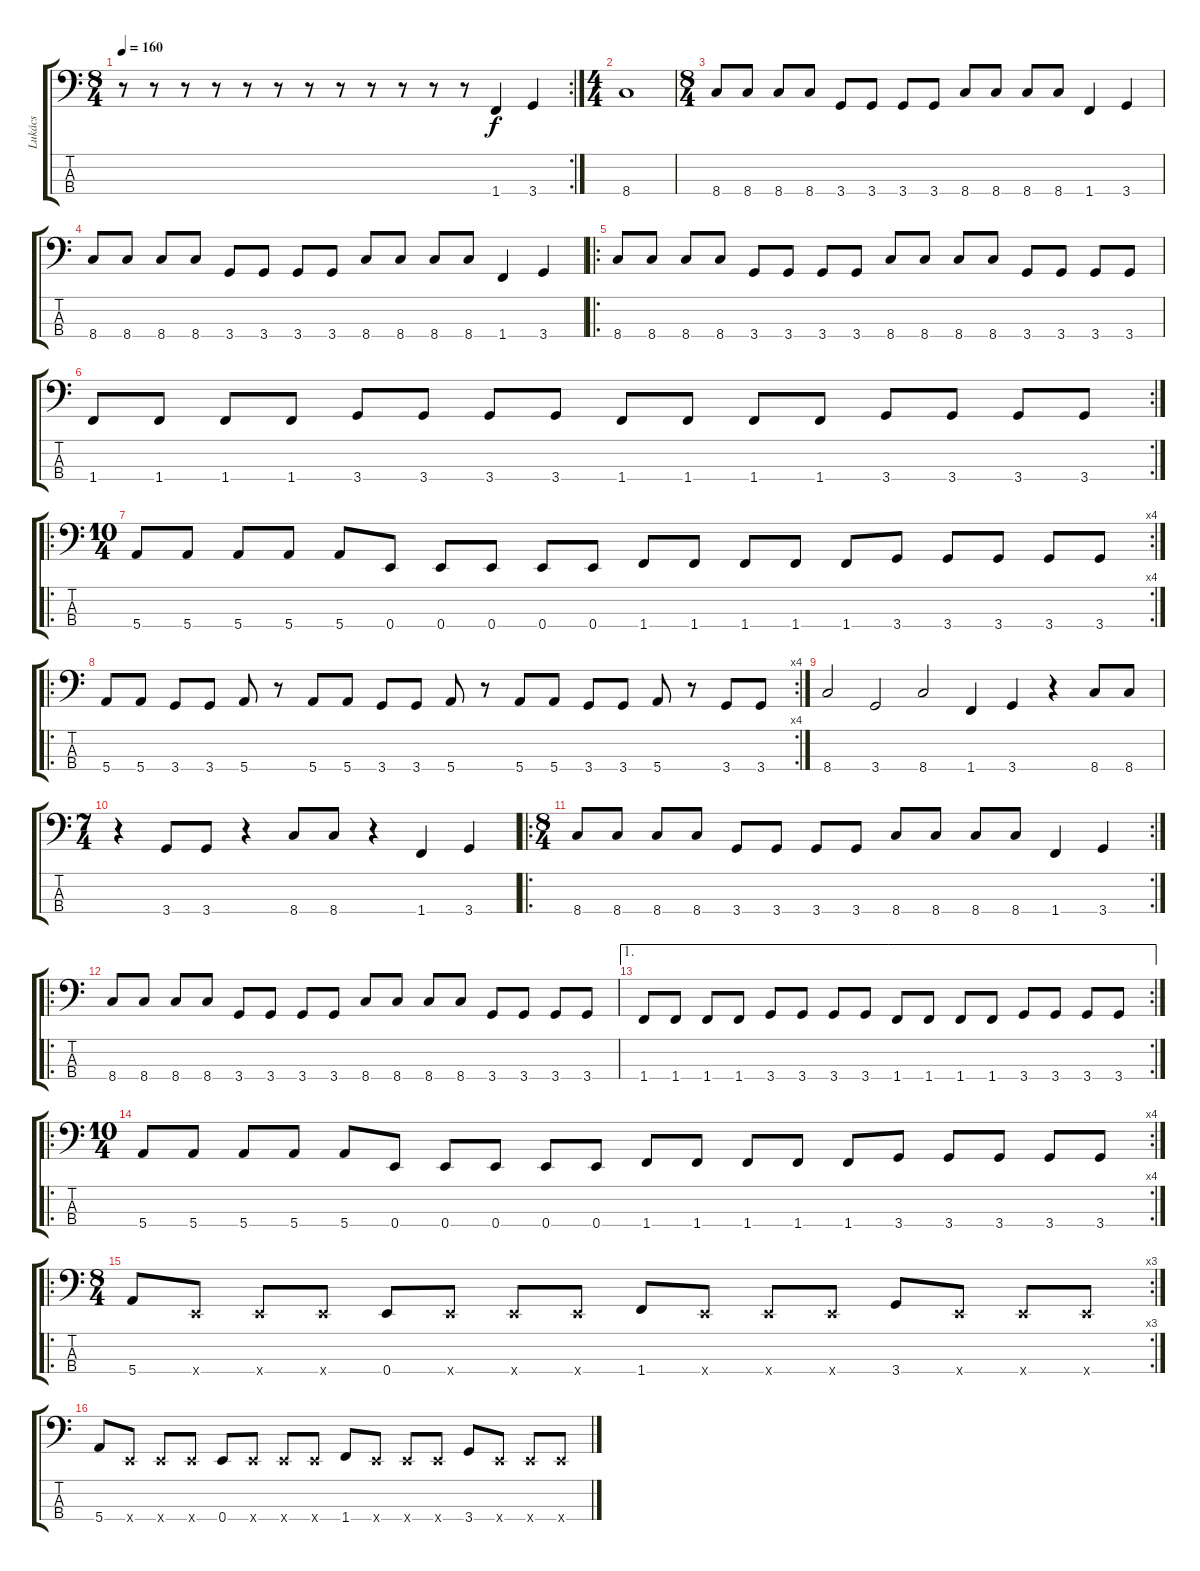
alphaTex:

\track ("Lukács" "Lukács") {instrument electricbasspick}
\staff {score tabs}
\tuning (G2 D2 A1 E1) {hide}
\rc 2
\ts (8 4)
\tempo 160
\clef f4
\ks c
r.8{dy f instrument electricbasspick} r.8 r.8 r.8 r.8 r.8 r.8 r.8 r.8 r.8 r.8 r.8 1.4.4 3.4.4 |
\ts (4 4)
8.4.1 |
\ts (8 4)
8.4.8 8.4.8 8.4.8 8.4.8 3.4.8 3.4.8 3.4.8 3.4.8 8.4.8 8.4.8 8.4.8 8.4.8 1.4.4 3.4.4 |
8.4.8 8.4.8 8.4.8 8.4.8 3.4.8 3.4.8 3.4.8 3.4.8 8.4.8 8.4.8 8.4.8 8.4.8 1.4.4 3.4.4 |
\ro
8.4.8 8.4.8 8.4.8 8.4.8 3.4.8 3.4.8 3.4.8 3.4.8 8.4.8 8.4.8 8.4.8 8.4.8 3.4.8 3.4.8 3.4.8 3.4.8 |
\rc 2
1.4.8 1.4.8 1.4.8 1.4.8 3.4.8 3.4.8 3.4.8 3.4.8 1.4.8 1.4.8 1.4.8 1.4.8 3.4.8 3.4.8 3.4.8 3.4.8 |
\ro
\rc 4
\ts (10 4)
5.4.8 5.4.8 5.4.8 5.4.8 5.4.8 0.4.8 0.4.8 0.4.8 0.4.8 0.4.8 1.4.8 1.4.8 1.4.8 1.4.8 1.4.8 3.4.8 3.4.8 3.4.8 3.4.8 3.4.8 |
\ro
\rc 4
5.4.8 5.4.8 3.4.8 3.4.8 5.4.8 r.8 5.4.8 5.4.8 3.4.8 3.4.8 5.4.8 r.8 5.4.8 5.4.8 3.4.8 3.4.8 5.4.8 r.8 3.4.8 3.4.8 |
8.4.2 3.4.2 8.4.2 1.4.4 3.4.4 r.4 8.4.8 8.4.8 |
\ts (7 4)
r.4 3.4.8 3.4.8 r.4 8.4.8 8.4.8 r.4 1.4.4 3.4.4 |
\ro
\rc 2
\ts (8 4)
8.4.8 8.4.8 8.4.8 8.4.8 3.4.8 3.4.8 3.4.8 3.4.8 8.4.8 8.4.8 8.4.8 8.4.8 1.4.4 3.4.4 |
\ro
8.4.8 8.4.8 8.4.8 8.4.8 3.4.8 3.4.8 3.4.8 3.4.8 8.4.8 8.4.8 8.4.8 8.4.8 3.4.8 3.4.8 3.4.8 3.4.8 |
\ae 1
\rc 2
1.4.8 1.4.8 1.4.8 1.4.8 3.4.8 3.4.8 3.4.8 3.4.8 1.4.8 1.4.8 1.4.8 1.4.8 3.4.8 3.4.8 3.4.8 3.4.8 |
\ro
\rc 4
\ts (10 4)
5.4.8 5.4.8 5.4.8 5.4.8 5.4.8 0.4.8 0.4.8 0.4.8 0.4.8 0.4.8 1.4.8 1.4.8 1.4.8 1.4.8 1.4.8 3.4.8 3.4.8 3.4.8 3.4.8 3.4.8 |
\ro
\rc 3
\ts (8 4)
5.4.8 0.4{x}.8 0.4{x}.8 0.4{x}.8 0.4.8 0.4{x}.8 0.4{x}.8 0.4{x}.8 1.4.8 0.4{x}.8 0.4{x}.8 0.4{x}.8 3.4.8 0.4{x}.8 0.4{x}.8 0.4{x}.8 |
5.4.8 0.4{x}.8 0.4{x}.8 0.4{x}.8 0.4.8 0.4{x}.8 0.4{x}.8 0.4{x}.8 1.4.8 0.4{x}.8 0.4{x}.8 0.4{x}.8 3.4.8 0.4{x}.8 0.4{x}.8 0.4{x}.8
